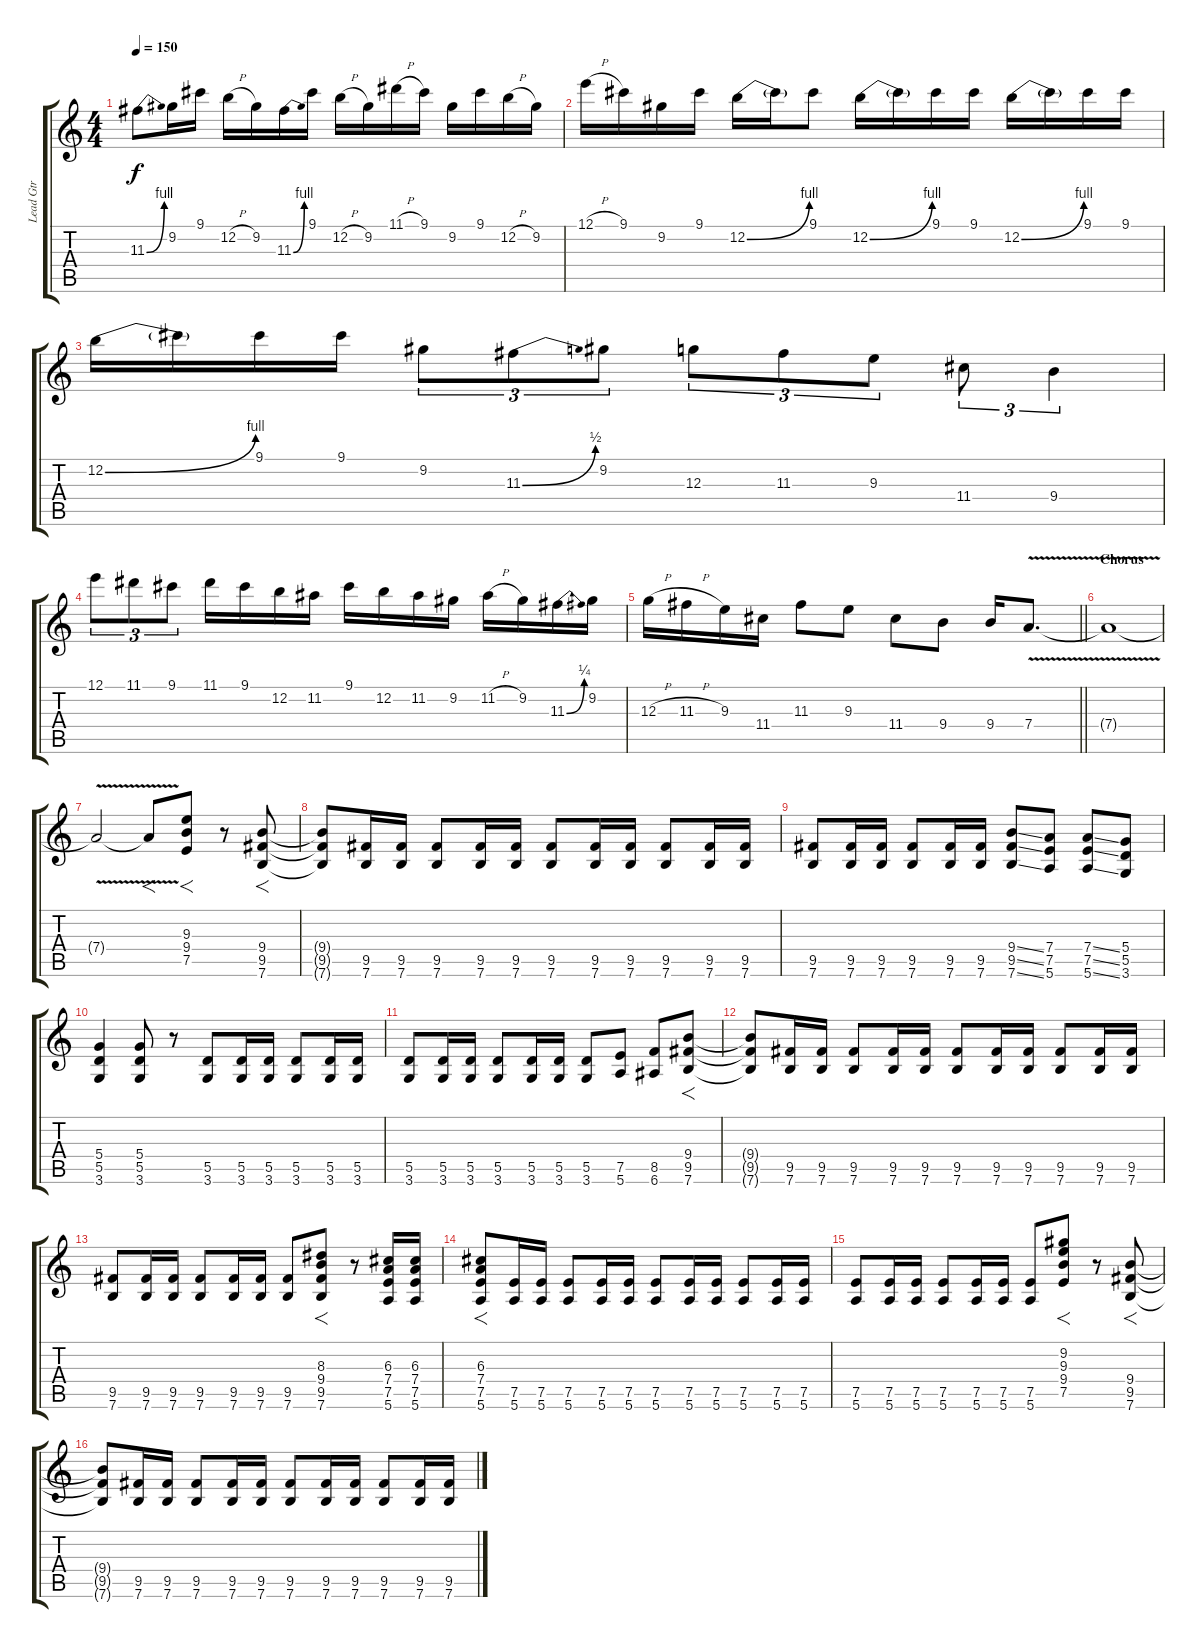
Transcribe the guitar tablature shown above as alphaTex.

\track ("Lead Gtr" "Lead Gtr") {instrument overdrivenguitar}
\staff {score tabs}
\tuning (E4 B3 G3 D3 A2 E2) {hide}
\ts (4 4)
\tempo 150
\clef g2
\ks c
11.3{be (bend 0 0 60 4)}.8{dy f} 9.2.16 9.1.16 12.2{h}.16 9.2.16 11.3{be (bend 0 0 60 4)}.16 9.1.16 12.2{h}.16 9.2.16 11.1{h}.16 9.1.16 9.2.16 9.1.16 12.2{h}.16 9.2.16 |
12.1{h}.16 9.1.16 9.2.16 9.1.16 12.2{be (bend 0 0 60 4)}.16 12.2{t}.16 9.1.8 12.2{be (bend 0 0 60 4)}.16 12.2{t}.16 9.1.16 9.1.16 12.2{be (bend 0 0 60 4)}.16 12.2{t}.16 9.1.16 9.1.16 |
12.2{be (bend 0 0 60 4)}.16 12.2{t}.16 9.1.16 9.1.16 9.2.8{tu (3 2)} 11.3{be (bend 0 0 60 2)}.8{tu (3 2)} 9.2.8{tu (3 2)} 12.3.8{tu (3 2)} 11.3.8{tu (3 2)} 9.3.8{tu (3 2)} 11.4.8{tu (3 2)} 9.4.4{tu (3 2)} |
12.1.8{tu (3 2)} 11.1.8{tu (3 2)} 9.1.8{tu (3 2)} 11.1.16 9.1.16 12.2.16 11.2.16 9.1.16 12.2.16 11.2.16 9.2.16 11.2{h}.16 9.2.16 11.3{be (bend 0 0 60 1)}.16 9.2.16 |
\barLineRight lightlight
12.3{h}.16 11.3{h}.16 9.3.16 11.4.16 11.3.8 9.3.8 11.4.8 9.4.8 9.4.16 7.4{v}.8{d} |
\section ("" "Chorus")
7.4{v t}.1 |
7.4{v t}.2 7.4{t}.8{f} (9.3 9.4 7.5).8{f} r.8 (9.4 9.5 7.6).8{f} |
(9.4{t} 9.5{t} 7.6{t}).8 (9.5 7.6).16 (9.5 7.6).16 (9.5 7.6).8 (9.5 7.6).16 (9.5 7.6).16 (9.5 7.6).8 (9.5 7.6).16 (9.5 7.6).16 (9.5 7.6).8 (9.5 7.6).16 (9.5 7.6).16 |
(9.5 7.6).8 (9.5 7.6).16 (9.5 7.6).16 (9.5 7.6).8 (9.5 7.6).16 (9.5 7.6).16 (9.4{ss} 9.5{ss} 7.6{ss}).8 (7.4 7.5 5.6).8 (7.4{ss} 7.5{ss} 5.6{ss}).8 (5.4 5.5 3.6).8 |
(5.4 5.5 3.6).4 (5.4 5.5 3.6).8 r.8 (5.5 3.6).8 (5.5 3.6).16 (5.5 3.6).16 (5.5 3.6).8 (5.5 3.6).16 (5.5 3.6).16 |
(5.5 3.6).8 (5.5 3.6).16 (5.5 3.6).16 (5.5 3.6).8 (5.5 3.6).16 (5.5 3.6).16 (5.5 3.6).8 (7.5 5.6).8 (8.5 6.6).8 (9.4 9.5 7.6).8{f} |
(9.4{t} 9.5{t} 7.6{t}).8 (9.5 7.6).16 (9.5 7.6).16 (9.5 7.6).8 (9.5 7.6).16 (9.5 7.6).16 (9.5 7.6).8 (9.5 7.6).16 (9.5 7.6).16 (9.5 7.6).8 (9.5 7.6).16 (9.5 7.6).16 |
(9.5 7.6).8 (9.5 7.6).16 (9.5 7.6).16 (9.5 7.6).8 (9.5 7.6).16 (9.5 7.6).16 (9.5 7.6).8 (8.3 9.4 9.5 7.6).8{f} r.8 (6.3 7.4 7.5 5.6).16 (6.3 7.4 7.5 5.6).16 |
(6.3 7.4 7.5 5.6).8{f} (7.5 5.6).16 (7.5 5.6).16 (7.5 5.6).8 (7.5 5.6).16 (7.5 5.6).16 (7.5 5.6).8 (7.5 5.6).16 (7.5 5.6).16 (7.5 5.6).8 (7.5 5.6).16 (7.5 5.6).16 |
(7.5 5.6).8 (7.5 5.6).16 (7.5 5.6).16 (7.5 5.6).8 (7.5 5.6).16 (7.5 5.6).16 (7.5 5.6).8 (9.2 9.3 9.4 7.5).8{f} r.8 (9.4 9.5 7.6).8{f} |
(9.4{t} 9.5{t} 7.6{t}).8 (9.5 7.6).16 (9.5 7.6).16 (9.5 7.6).8 (9.5 7.6).16 (9.5 7.6).16 (9.5 7.6).8 (9.5 7.6).16 (9.5 7.6).16 (9.5 7.6).8 (9.5 7.6).16 (9.5 7.6).16
